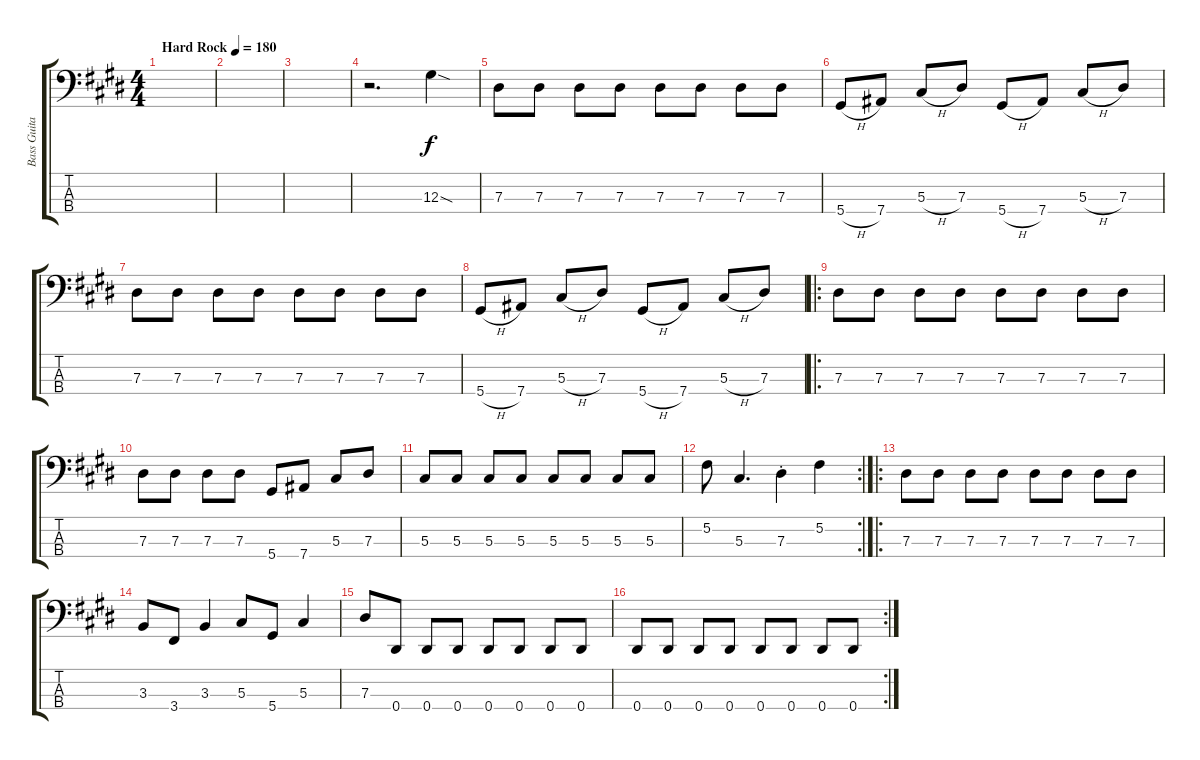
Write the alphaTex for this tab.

\track ("Bass Guitar" "Bass Guita") {instrument electricbassfinger}
\staff {score tabs}
\tuning (Gb2 Db2 Ab1 Eb1) {hide}
\ts (4 4)
\tempo (180 "Hard Rock")
\clef f4
\ks e
|
|
|
r.2{d} 12.3{sod}.4 |
7.3.8 7.3.8 7.3.8 7.3.8 7.3.8 7.3.8 7.3.8 7.3.8 |
5.4{h}.8 7.4.8 5.3{h}.8 7.3.8 5.4{h}.8 7.4.8 5.3{h}.8 7.3.8 |
7.3.8 7.3.8 7.3.8 7.3.8 7.3.8 7.3.8 7.3.8 7.3.8 |
5.4{h}.8 7.4.8 5.3{h}.8 7.3.8 5.4{h}.8 7.4.8 5.3{h}.8 7.3.8 |
\ro
7.3.8 7.3.8 7.3.8 7.3.8 7.3.8 7.3.8 7.3.8 7.3.8 |
7.3.8 7.3.8 7.3.8 7.3.8 5.4.8 7.4.8 5.3.8 7.3.8 |
5.3.8 5.3.8 5.3.8 5.3.8 5.3.8 5.3.8 5.3.8 5.3.8 |
\rc 2
5.2.8 5.3.4{d} 7.3{st}.4 5.2.4 |
\ro
7.3.8 7.3.8 7.3.8 7.3.8 7.3.8 7.3.8 7.3.8 7.3.8 |
3.3.8 3.4.8 3.3.4 5.3.8 5.4.8 5.3.4 |
7.3.8 0.4.8 0.4.8 0.4.8 0.4.8 0.4.8 0.4.8 0.4.8 |
\rc 2
0.4.8 0.4.8 0.4.8 0.4.8 0.4.8 0.4.8 0.4.8 0.4.8
